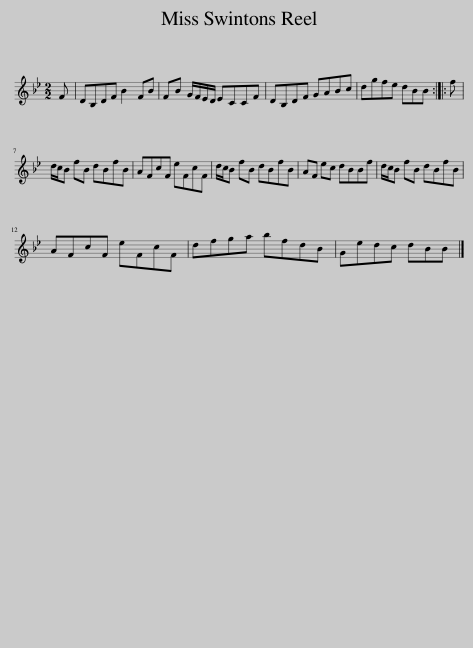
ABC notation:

X:1
L:1/8
M:2/2
I:linebreak $
K:Bb
V:1 treble
V:1
 F | DB,DF B2 FB | FB G/F/E/D/ ECCF | DB,DF GABc | dgfe dBB :: %5
 f |$ d/c/B fB dBfB | AFcF eFcF | d/c/B fB dBfB | AF ec dBBf | %10
 d/c/B fB dBfB |$ AFcF eFcF | dfga bfdB | Gedc dBB |] %14
